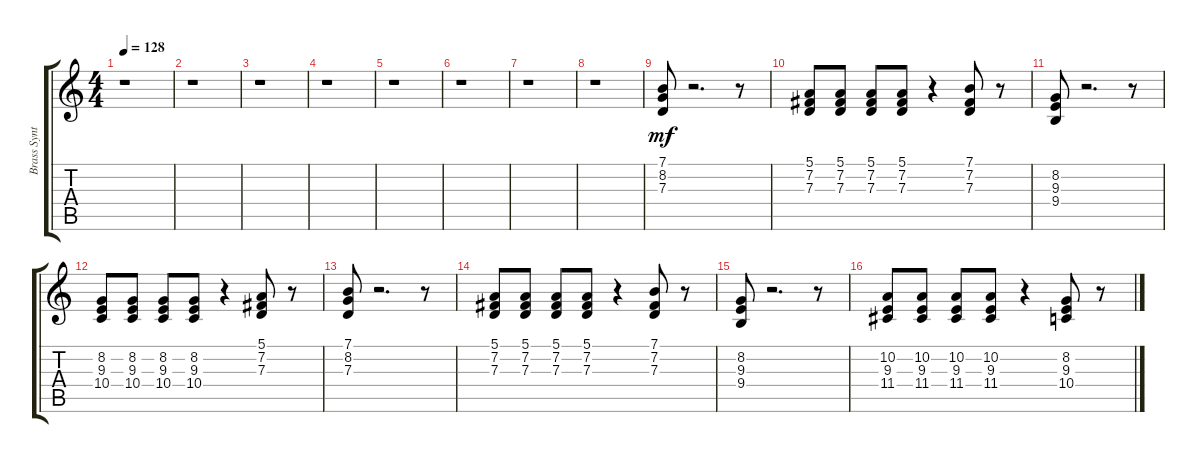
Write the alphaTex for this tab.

\track ("Brass Synth" "Brass Synt") {instrument brasssection}
\staff {score tabs}
\tuning (E4 B3 G3 D3 A2 E2) {hide}
\ts (4 4)
\tempo 128
\clef g2
\ks c
r.1{dy mf} |
r.1 |
r.1 |
r.1 |
r.1 |
r.1 |
r.1 |
r.1 |
(7.1 8.2 7.3).8 r.2{d} r.8 |
(5.1 7.2 7.3).8 (5.1 7.2 7.3).8 (5.1 7.2 7.3).8 (5.1 7.2 7.3).8 r.4 (7.1 7.2 7.3).8 r.8 |
(8.2 9.3 9.4).8 r.2{d} r.8 |
(8.2 9.3 10.4).8 (8.2 9.3 10.4).8 (8.2 9.3 10.4).8 (8.2 9.3 10.4).8 r.4 (5.1 7.2 7.3).8 r.8 |
(7.1 8.2 7.3).8 r.2{d} r.8 |
(5.1 7.2 7.3).8 (5.1 7.2 7.3).8 (5.1 7.2 7.3).8 (5.1 7.2 7.3).8 r.4 (7.1 7.2 7.3).8 r.8 |
(8.2 9.3 9.4).8 r.2{d} r.8 |
(10.2 9.3 11.4).8 (10.2 9.3 11.4).8 (10.2 9.3 11.4).8 (10.2 9.3 11.4).8 r.4 (8.2 9.3 10.4).8 r.8
